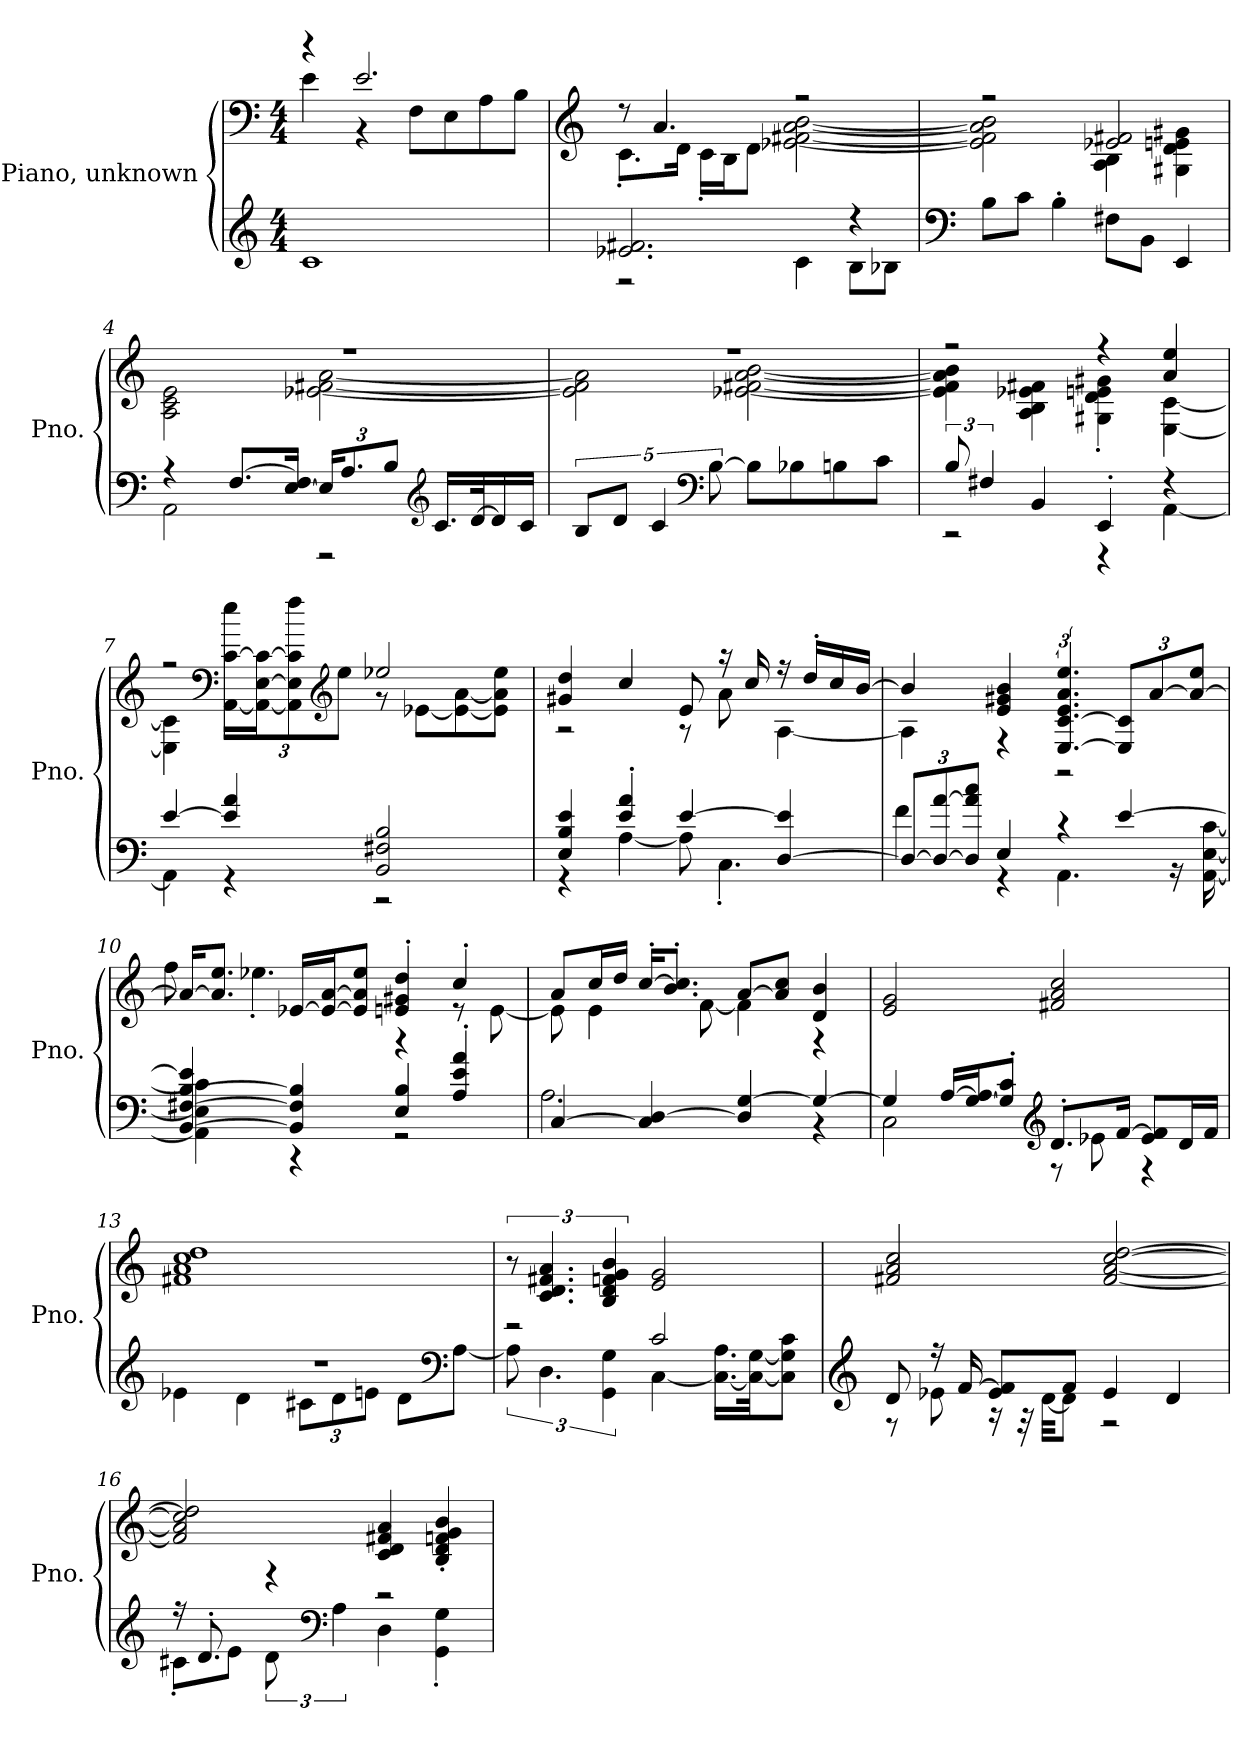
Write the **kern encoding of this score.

**kern	**kern
*part1	*part1
*staff2	*staff1
*I"Piano, unknown	*
*I'Pno.	*
*clefG2	*clefF4
*k[]	*k[]
*M4/4	*M4/4
*MM195	*MM195
=1	=1
*	*^
1c	4r	4e\
.	2.e/	4r
.	.	8F\L
.	.	8E\
.	.	8A\
.	.	8B\J
=2	=2	=2
*	*clefG2	*
*^	*	*
2.e-X/ 2.f#X/	2r	8r	8.c'\L
.	.	4.a/	.
.	.	.	16d\Jk
.	.	.	16c'\LL
.	.	.	16B\J
.	.	.	8d\J
.	4c\	2r	[2e-X\ [2f#X\ [2a\ [2b\
4r	8B\L	.	.
.	8B-X\J	.	.
*v	*v	*	*
=3	=3	=3
*clefF4	*	*
8B\L	2r	2e-\] 2f#\] 2a\] 2b\]
8c\J	.	.
4B'\	.	.
8F#X\L	2e-X/ 2f#X/	4A\ 4B\
8BB\J	.	.
4EE/	.	4G#X\ 4d\ 4en\ 4g#X\
!!LO:LB:g=z	!!
=4	=4	=4
*^	*	*
4r	2AA\	1r	2A\ 2c\ 2e\
[8.F/L	.	.	.
[16E/ 16F/]Jk	.	.	.
*Xbrackettup	*	*	*
24E/KL]	2r	.	[2e-X\ [2f#X\ [2a\
12.A/	.	.	.
12B/J	.	.	.
*clefG2	*	*	*
16.c/LL	.	.	.
[32d/K	.	.	.
16d/]	.	.	.
16c/JJ	.	.	.
*v	*v	*	*
=5	=5	=5
*brackettup	*	*
10B/L	1r	2e-\] 2f#\] 2a\]
10d/J	.	.
5c/	.	.
*clefF4	*	*
[10B\	.	.
8B\L]	.	[2e-X\ [2f#X\ [2a\ [2b\
8B-X\	.	.
8Bn\	.	.
8c\J	.	.
=6	=6	=6
*^	*	*
12B/	2r	2r	4e-\] 4f#\] 4a\] 4b\]
6F#X/	.	.	.
4BB/	.	.	4A\ 4B\ 4e-X\ 4f#X\
4EE'/	4r	4r	4G#X\' 4d\' 4en\' 4g#X\'
4r	[4AA\	4a/ 4ee/	[4E\ [4c\
!!LO:LB:g=z	!!
=7	=7	=7	=7
[4e/	4AA\]	2r	4E\] 4c\]
*	*	*clefF4	*
*	*	*	*Xbrackettup
4e/] 4a/	4r	.	[24AA\ [24c\ 24ee\LL
.	.	.	24AA\_ [24E\ 24c\_J
.	.	.	12AA\] 12E\] 12c\] 12ff\
*	*	*clefG2	*
.	.	.	12ee\J
2BB/ 2F#X/ 2B/	2r	2ee-X/	8r
.	.	.	[8e-X\L
.	.	.	8e-\_ [8a\
.	.	.	8e-\] 8a\] 8ee-\J
=8	=8	=8	=8
4E/ 4B/ 4e/	4r	4g#X/ 4dd/	2r
4e/' 4a/'	[4A\	4cc/	.
[4e/	8A\]	8e/	8r
.	4.C'\	16r	8a\
.	.	16cc/	.
[4D/ 4e/]	.	16r	[4A\
.	.	16dd'/LL	.
.	.	16cc/	.
.	.	[16b/JJ	.
=9	=9	=9	=9
*Xbrackettup	*	*	*
12D/L_	4f\	4b/]	4A\]
12D/_ [12a/	.	.	.
12D/] 12a/] 12cc/J	.	.	.
4E/	4r	4e/ 4g#X/ 4b/	4r
*	*	*brackettup	*
4r	4.AA\	[6.E/ [6.c/ 6.e/ 6.a/ 6.ee/	2r
[4e/	.	12E/] 12c/]L	.
.	.	[12a/	.
.	16r	.	.
.	.	12a/_ 12ee/J	.
.	[16AA\ [16E\ [16c\	.	.
!!LO:LB:g=z	!!
=10	=10	=10	=10
[4BB/ [4F#X/ [4B/ 4e/]	4AA\] 4E\] 4c\]	16a/KL_	8ff\
.	.	8.a/] 8.ee/J	.
.	.	.	4.ee-X'\
4BB/] 4F#/] 4B/]	4r	[16e-X/LL	.
.	.	16e-/_ [16a/J	.
.	.	8e-/] 8a/] 8ee-/J	.
4E/ 4B/	2r	4en/' 4g#X/' 4dd/'	4r
4A/' 4e/' 4a/'	.	4cc'/	8r
.	.	.	[8e\
=11	=11	=11	=11
[4C/	2.A\	8a/L	8e\]
.	.	16cc/L	4e\
.	.	16dd/JJ	.
4C/] [4D/	.	[16cc'/KL	.
.	.	8.b/' 8.cc/]'J	.
.	.	.	[8f\
4D/] [4G/	.	[8a/L	4f\]
.	.	8a/] 8cc/J	.
4G/_	4r	4d/ 4b/	4r
*	*	*v	*v
=12	=12	=12
4G/]	2C\	2e/ 2g/
[16A/LL	.	.
[16G/ 16A/]J	.	.
8G/]' 8c/'J	.	.
*clefG2	*	*
8.d'/L	8r	2f#X/ 2a/ 2cc/
.	8e-X\	.
[16f/Jk	.	.
8e-/ 8f/]L	4r	.
16d/L	.	.
16f/JJ	.	.
!!LO:LB:g=z
=13	=13	=13
1r	4e-X\	1f#X 1a 1cc 1dd
.	4d\	.
.	12c#X\L	.
.	12d\	.
.	12en\J	.
.	8d\L	.
*clefF4	*	*
.	[8A\J	.
=14	=14	=14
*	*brackettup	*
2r	12A\]	12r
.	6.D\	6.c/ 6.d/ 6.f#X/ 6.a/
.	6GG\ 6G\	6B/ 6d/ 6fn/ 6g/ 6b/
2c/	[4C\	2e/ 2g/
.	16.C\_ 16.A\LL	.
.	32C\_ [32G\JK	.
.	8C\] 8G\] 8c\J	.
=15	=15	=15
*clefG2	*	*
8d/	8r	2f#X/ 2a/ 2cc/
16r	8e-X\	.
[16f/	.	.
8e-/ 8f/]L	16r	.
.	32r	.
.	[32d\KKL	.
8f/J	8d\J]	.
4e-/	2r	[2f#/ [2a/ [2cc/ [2dd/
4d/	.	.
!!LO:LB:g=z
=16	=16	=16
16r	8c#X'\L	2f#/] 2a/] 2cc/] 2dd/]
8.d'/	.	.
.	8e\J	.
4r	12d\	.
*clefF4	*	*
.	6A\	.
2r	4D\	4c/ 4d/ 4f#X/ 4a/
.	4GG\' 4G\'	4B/' 4d/' 4fn/' 4g/' 4b/'
*v	*v	*
=	=
*-	*-
